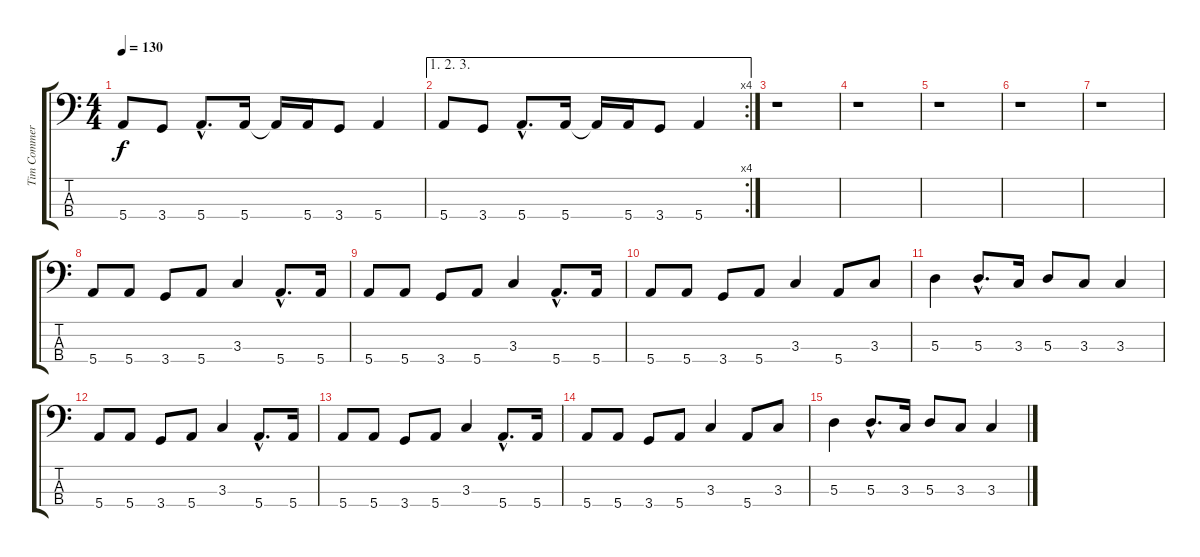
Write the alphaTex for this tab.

\track ("Tim Commerford - Bass" "Tim Commer") {instrument electricbasspick}
\staff {score tabs}
\tuning (G2 D2 A1 E1) {hide}
\ts (4 4)
\tempo 130
\clef f4
\ks c
5.4.8{dy f} 3.4.8 5.4{hac}.8{d} 5.4.16 5.4{t}.16 5.4.16 3.4.8 5.4.4 |
\ae (1 2 3)
\rc 4
5.4.8 3.4.8 5.4{hac}.8{d} 5.4.16 5.4{t}.16 5.4.16 3.4.8 5.4.4 |
r.1 |
r.1 |
r.1 |
r.1 |
r.1 |
5.4.8 5.4.8 3.4.8 5.4.8 3.3.4 5.4{hac}.8{d} 5.4.16 |
5.4.8 5.4.8 3.4.8 5.4.8 3.3.4 5.4{hac}.8{d} 5.4.16 |
5.4.8 5.4.8 3.4.8 5.4.8 3.3.4 5.4.8 3.3.8 |
5.3.4 5.3{hac}.8{d} 3.3.16 5.3.8 3.3.8 3.3.4 |
5.4.8 5.4.8 3.4.8 5.4.8 3.3.4 5.4{hac}.8{d} 5.4.16 |
5.4.8 5.4.8 3.4.8 5.4.8 3.3.4 5.4{hac}.8{d} 5.4.16 |
5.4.8 5.4.8 3.4.8 5.4.8 3.3.4 5.4.8 3.3.8 |
5.3.4 5.3{hac}.8{d} 3.3.16 5.3.8 3.3.8 3.3.4
